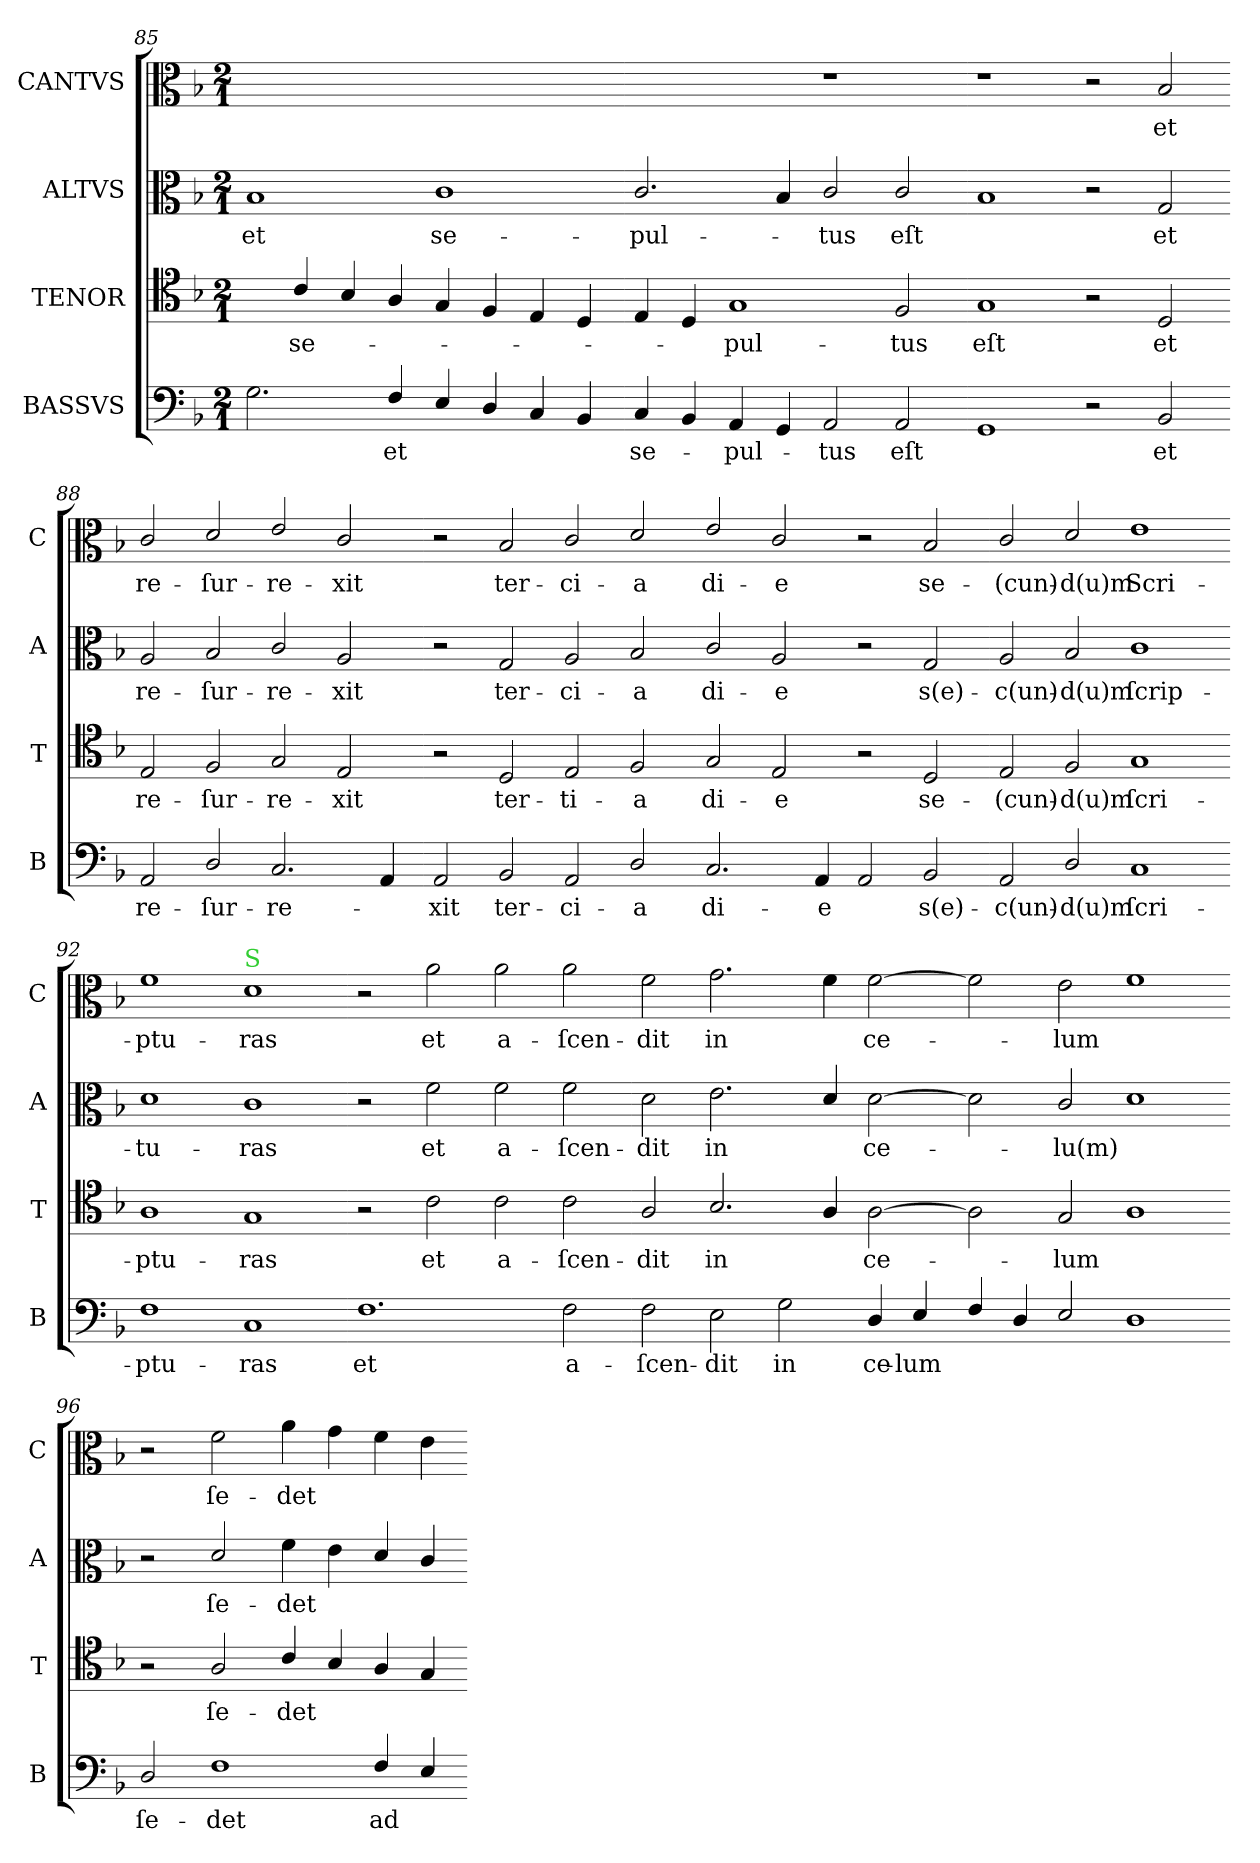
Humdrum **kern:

**kern	**text	**kern	**text	**kern	**text	**kern	**text
*part4	*part4	*part3	*part3	*part2	*part2	*part1	*part1
*staff4	*staff4	*staff3	*staff3	*staff2	*staff2	*staff1	*staff1
*I"BASSVS	*	*I"TENOR	*	*I"ALTVS	*	*I"CANTVS	*
*I'B	*	*I'T	*	*I'A	*	*I'C	*
*clefF4	*	*clefC4	*	*clefC3	*	*clefC3	*
*k[b-]	*	*k[b-]	*	*k[b-]	*	*k[b-]	*
*d:	*	*d:	*	*d:	*	*d:	*
*M2/1	*	*M2/1	*	*M2/1	*	*M2/1	*
=85	=85	=85	=85	=85	=85	=85	=85
2.G\	.	4ryy	.	1B-/	et	0ryy	.
.	.	4c/	se-	.	.	.	.
.	.	4B-/	.	.	.	.	.
4F/	et	4A/	.	.	.	.	.
4E/	.	4G/	.	1c\	se-	.	.
4D/	.	4F/	.	.	.	.	.
4C/	.	4E/	.	.	.	.	.
4BB-/	.	4D/	.	.	.	.	.
=86-	=86-	=86-	=86-	=86-	=86-	=86-	=86-
4C/	se-	4E/	.	2.c/	-pul-	1ryy	.
4BB-/	.	4D/	.	.	.	.	.
4AA/	-pul-	1G/	-pul-	.	.	.	.
4GG/	.	.	.	4B-/	.	.	.
2AA/	-tus	.	.	2c/	-tus	1r	.
2AA/	eſt	2F/	-tus	2c/	eſt	.	.
=87-	=87-	=87-	=87-	=87-	=87-	=87-	=87-
1GG/	.	1G/	eſt	1B-/	.	1r	.
2r	.	2r	.	2r	.	2r	.
2BB-/	et	2D/	et	2G/	et	2B-/	et
=88-	=88-	=88-	=88-	=88-	=88-	=88-	=88-
2AA/	re-	2E/	re-	2A/	re-	2c/	re-
2D/	-ſur-	2F/	-ſur-	2B-/	-ſur-	2d/	-ſur-
2.C/	-re-	2G/	-re-	2c/	-re-	2e/	-re-
.	.	2E/	-xit	2A/	-xit	2c/	-xit
4AA/	.	.	.	.	.	.	.
=89-	=89-	=89-	=89-	=89-	=89-	=89-	=89-
2AA/	-xit	2r	.	2r	.	2r	.
2BB-/	ter-	2D/	ter-	2G/	ter-	2B-/	ter-
2AA/	-ci-	2E/	-ti-	2A/	-ci-	2c/	-ci-
2D/	-a	2F/	-a	2B-/	-a	2d/	-a
=90-	=90-	=90-	=90-	=90-	=90-	=90-	=90-
2.C/	di-	2G/	di-	2c/	di-	2e/	di-
.	.	2E/	-e	2A/	-e	2c/	-e
4AA/	-e	.	.	.	.	.	.
2AA/	.	2r	.	2r	.	2r	.
2BB-/	s(e)-	2D/	se-	2G/	s(e)-	2B-/	se-
=91-	=91-	=91-	=91-	=91-	=91-	=91-	=91-
2AA/	-c(un)-	2E/	-(cun)-	2A/	-c(un)-	2c/	-(cun)-
2D/	-d(u)m	2F/	-d(u)m	2B-/	-d(u)m	2d/	-d(u)m
1C/	ſcri-	1G/	ſcri-	1c\	ſcrip-	1e\	Scri-
=92-	=92-	=92-	=92-	=92-	=92-	=92-	=92-
1F\	-ptu-	1A\	-ptu-	1d\	-tu-	1f\	-ptu-
!	!	!	!	!	!	!LO:TX:a:color=limegreen:t=S	!
1C/	-ras	1G/	-ras	1c\	-ras	1d\	-ras
=93-	=93-	=93-	=93-	=93-	=93-	=93-	=93-
1.F\	et	2r	.	2r	.	2r	.
.	.	2c\	et	2f\	et	2a\	et
.	.	2c\	a-	2f\	a-	2a\	a-
2F\	a-	2c\	-ſcen-	2f\	-ſcen-	2a\	-ſcen-
=94-	=94-	=94-	=94-	=94-	=94-	=94-	=94-
2F\	-ſcen-	2A/	-dit	2d\	-dit	2f\	-dit
2E\	-dit	2.B-/	in	2.e\	in	2.g\	in
2G\	in	.	.	.	.	.	.
.	.	4A/	.	4d/	.	4f\	.
4D/	ce-	[2A\	ce-	[2d\	ce-	[2f\	ce-
4E/	-lum	.	.	.	.	.	.
=95-	=95-	=95-	=95-	=95-	=95-	=95-	=95-
4F/	.	2A\]	.	2d\]	.	2f\]	.
4D/	.	.	.	.	.	.	.
2E/	.	2G/	-lum	2c/	-lu(m)	2e\	-lum
1D\	.	1A\	.	1d\	.	1f\	.
=96-	=96-	=96-	=96-	=96-	=96-	=96-	=96-
2D/	ſe-	2r	.	2r	.	2r	.
1F\	-det	2A/	ſe-	2d/	ſe-	2f\	ſe-
.	.	4c/	-det	4f\	-det	4a\	-det
.	.	4B-/	.	4e\	.	4g\	.
4F/	ad	4A/	.	4d/	.	4f\	.
4E/	.	4G/	.	4c/	.	4e\	.
=-	=-	=-	=-	=-	=-	=-	=-
*-	*-	*-	*-	*-	*-	*-	*-
